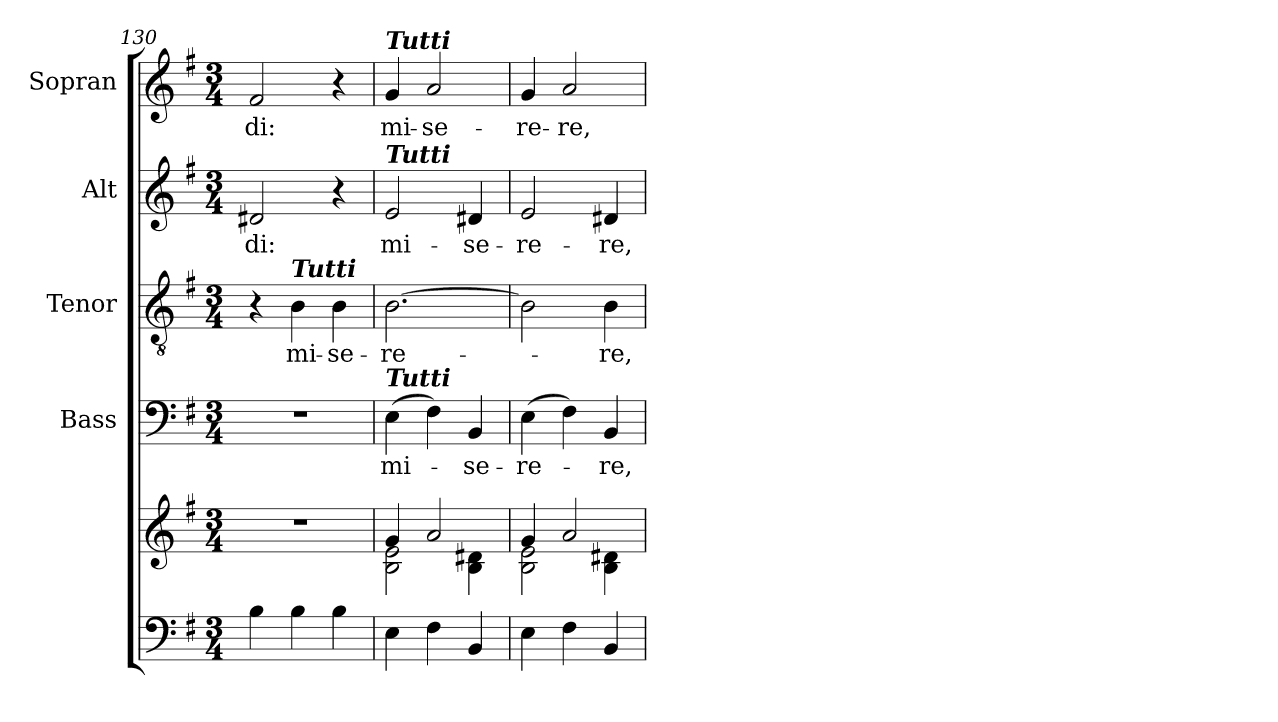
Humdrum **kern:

**kern	**kern	**kern	**text	**kern	**text	**kern	**text	**kern	**text
*part5	*part5	*part4	*part4	*part3	*part3	*part2	*part2	*part1	*part1
*staff6	*staff5	*staff4	*staff4	*staff3	*staff3	*staff2	*staff2	*staff1	*staff1
*	*	*I"Bass	*	*I"Tenor	*	*I"Alt	*	*I"Sopran	*
*	*	*I'B.	*	*I'T.	*	*I'A.	*	*I'S.	*
*clefF4	*clefG2	*clefF4	*	*clefGv2	*	*clefG2	*	*clefG2	*
*k[f#]	*k[f#]	*k[f#]	*	*k[f#]	*	*k[f#]	*	*k[f#]	*
*G:	*G:	*G:	*	*G:	*	*G:	*	*G:	*
*M3/4	*M3/4	*M3/4	*	*M3/4	*	*M3/4	*	*M3/4	*
=130	=130	=130	=130	=130	=130	=130	=130	=130	=130
!	!	!	!	!	!	!	!LO:LY:b	!	!LO:LY:b
4B\	2.r	2.r	.	4r	.	2d#X/	-di:	2f#/	-di:
!	!	!	!	!LO:TX:a:Bi:t=Tutti	!	!	!	!	!
!	!	!	!	!	!LO:LY:b	!	!	!	!
4B\	.	.	.	4B\	mi-	.	.	.	.
!	!	!	!	!	!LO:LY:b	!	!	!	!
4B\	.	.	.	4B\	-se-	4r	.	4r	.
=131	=131	=131	=131	=131	=131	=131	=131	=131	=131
*	*^	*	*	*	*	*	*	*	*
!	!	!	!	!	!	!	!	!	!LO:TX:a:Bi:t=Tutti	!
!	!	!	!	!	!	!	!LO:TX:a:Bi:t=Tutti	!	!	!
!	!	!	!LO:TX:a:Bi:t=Tutti	!	!	!	!	!	!	!
!	!	!	!	!LO:LY:b	!	!LO:LY:b	!	!LO:LY:b	!	!LO:LY:b
4E\	4g/	2B\ 2e\	(>4E\	mi-	[2.B\	-re-	2e/	mi-	4g/	mi-
!	!	!	!	!	!	!	!	!	!	!LO:LY:b
4F#\	2a/	.	4F#\)	.	.	.	.	.	2a/	-se-
!	!	!	!	!LO:LY:b	!	!	!	!LO:LY:b	!	!
4BB/	.	4B\ 4d#X\	4BB/	-se-	.	.	4d#X/	-se-	.	.
=132	=132	=132	=132	=132	=132	=132	=132	=132	=132	=132
!	!	!	!	!LO:LY:b	!	!	!	!LO:LY:b	!	!LO:LY:b
4E\	4g/	2B\ 2e\	(>4E\	-re-	2B\]	.	2e/	-re-	4g/	-re-
!	!	!	!	!	!	!	!	!	!	!LO:LY:b
4F#\	2a/	.	4F#\)	.	.	.	.	.	2a/	-re,
!	!	!	!	!LO:LY:b	!	!LO:LY:b	!	!LO:LY:b	!	!
4BB/	.	4B\ 4d#X\	4BB/	-re,	4B\	-re,	4d#X/	-re,	.	.
*	*v	*v	*	*	*	*	*	*	*	*
=	=	=	=	=	=	=	=	=	=
*-	*-	*-	*-	*-	*-	*-	*-	*-	*-
